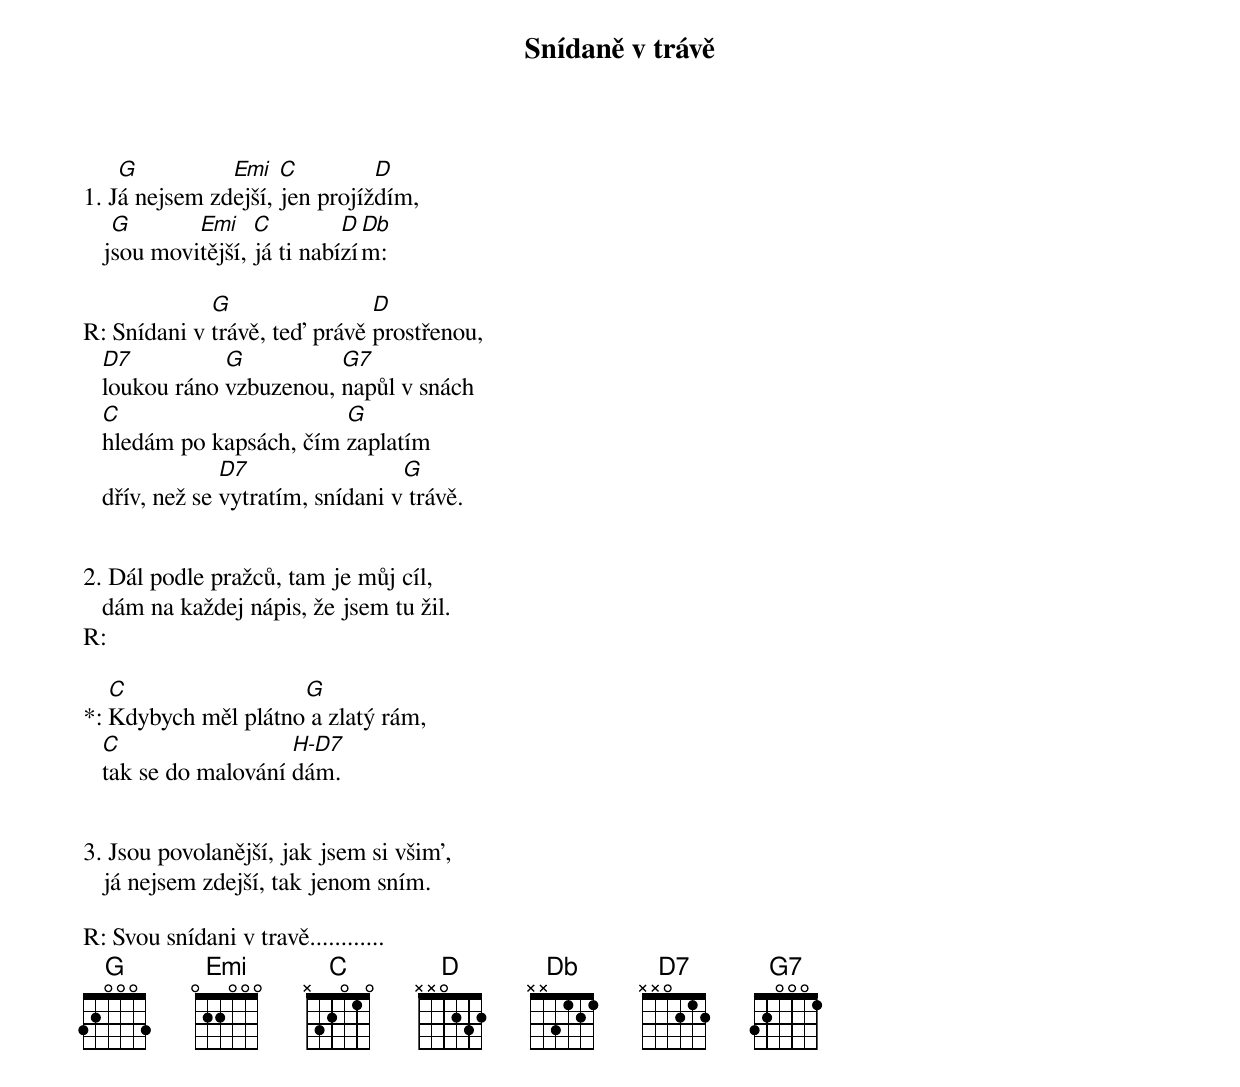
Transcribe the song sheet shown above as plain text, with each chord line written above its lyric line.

Snídaně v trávě

    G          Emi   C         D
1. Já nejsem zdejší, jen projíždím,
    G       Emi    C         D Db
   jsou movitější, já ti nabízím:

             G                D
R: Snídani v trávě, teď právě prostřenou,
   D7          G          G7
   loukou ráno vzbuzenou, napůl v snách
   C                      G
   hledám po kapsách, čím zaplatím
                D7                 G
   dřív, než se vytratím, snídani v trávě.


2. Dál podle pražců, tam je můj cíl,
   dám na každej nápis, že jsem tu žil.
R:

   C                 G
*: Kdybych měl plátno a zlatý rám,
   C                  H-D7
   tak se do malování dám.


3. Jsou povolanější, jak jsem si všim',
   já nejsem zdejší, tak jenom sním.

R: Svou snídani v travě............
